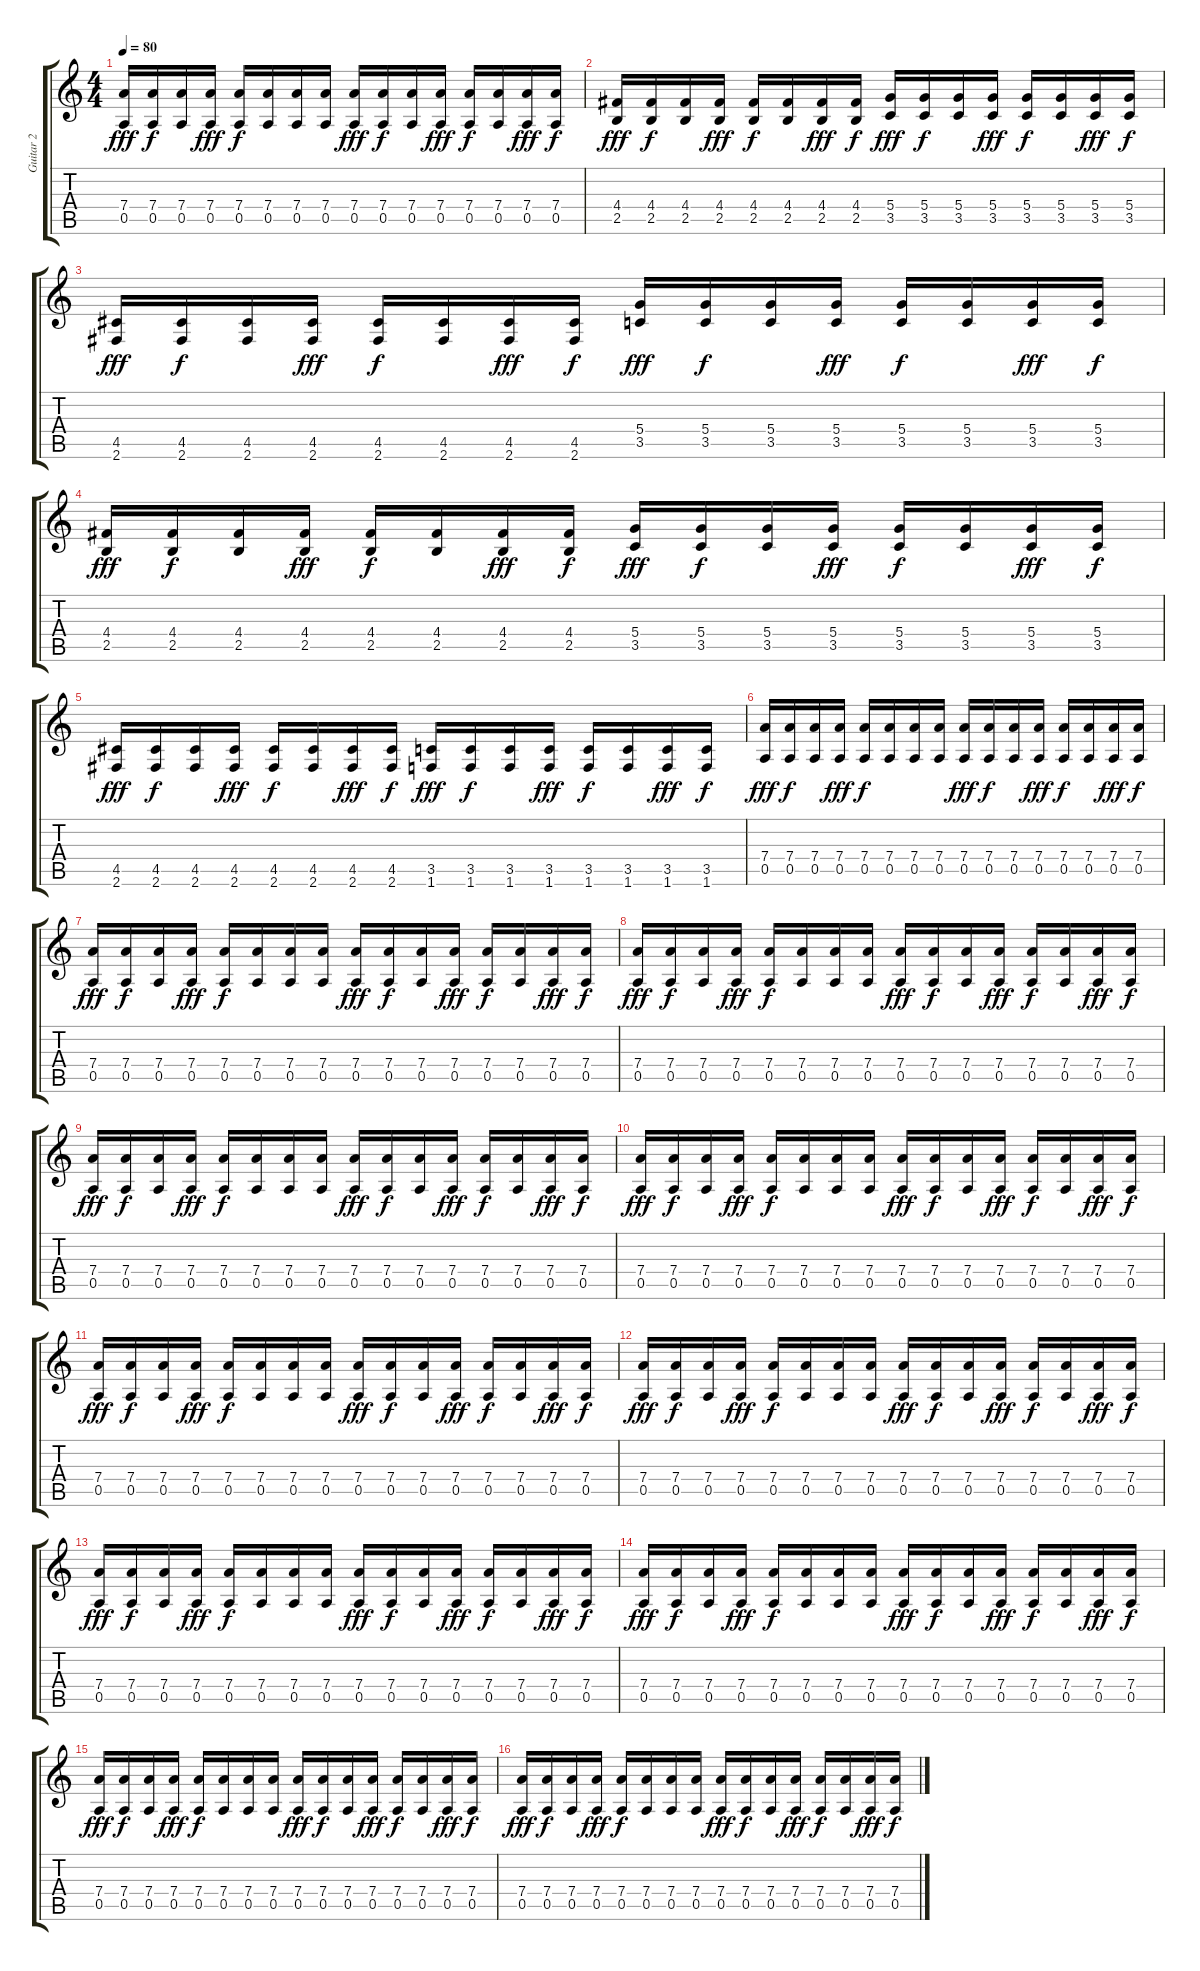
\track ("Guitar 2" "Guitar 2") {instrument electricguitarmuted}
\staff {score tabs}
\tuning (E4 B3 G3 D3 A2 E2) {hide}
\ts (4 4)
\tempo 80
\clef g2
\ks c
(7.4 0.5).16{dy fff} (7.4 0.5).16{dy f} (7.4 0.5).16 (7.4 0.5).16{dy fff} (7.4 0.5).16{dy f} (7.4 0.5).16 (7.4 0.5).16 (7.4 0.5).16 (7.4 0.5).16{dy fff} (7.4 0.5).16{dy f} (7.4 0.5).16 (7.4 0.5).16{dy fff} (7.4 0.5).16{dy f} (7.4 0.5).16 (7.4 0.5).16{dy fff} (7.4 0.5).16{dy f} |
(4.4 2.5).16{dy fff} (4.4 2.5).16{dy f} (4.4 2.5).16 (4.4 2.5).16{dy fff} (4.4 2.5).16{dy f} (4.4 2.5).16 (4.4 2.5).16{dy fff} (4.4 2.5).16{dy f} (5.4 3.5).16{dy fff} (5.4 3.5).16{dy f} (5.4 3.5).16 (5.4 3.5).16{dy fff} (5.4 3.5).16{dy f} (5.4 3.5).16 (5.4 3.5).16{dy fff} (5.4 3.5).16{dy f} |
(4.5 2.6).16{dy fff} (4.5 2.6).16{dy f} (4.5 2.6).16 (4.5 2.6).16{dy fff} (4.5 2.6).16{dy f} (4.5 2.6).16 (4.5 2.6).16{dy fff} (4.5 2.6).16{dy f} (5.4 3.5).16{dy fff} (5.4 3.5).16{dy f} (5.4 3.5).16 (5.4 3.5).16{dy fff} (5.4 3.5).16{dy f} (5.4 3.5).16 (5.4 3.5).16{dy fff} (5.4 3.5).16{dy f} |
(4.4 2.5).16{dy fff} (4.4 2.5).16{dy f} (4.4 2.5).16 (4.4 2.5).16{dy fff} (4.4 2.5).16{dy f} (4.4 2.5).16 (4.4 2.5).16{dy fff} (4.4 2.5).16{dy f} (5.4 3.5).16{dy fff} (5.4 3.5).16{dy f} (5.4 3.5).16 (5.4 3.5).16{dy fff} (5.4 3.5).16{dy f} (5.4 3.5).16 (5.4 3.5).16{dy fff} (5.4 3.5).16{dy f} |
(4.5 2.6).16{dy fff} (4.5 2.6).16{dy f} (4.5 2.6).16 (4.5 2.6).16{dy fff} (4.5 2.6).16{dy f} (4.5 2.6).16 (4.5 2.6).16{dy fff} (4.5 2.6).16{dy f} (3.5 1.6).16{dy fff} (3.5 1.6).16{dy f} (3.5 1.6).16 (3.5 1.6).16{dy fff} (3.5 1.6).16{dy f} (3.5 1.6).16 (3.5 1.6).16{dy fff} (3.5 1.6).16{dy f} |
(7.4 0.5).16{dy fff} (7.4 0.5).16{dy f} (7.4 0.5).16 (7.4 0.5).16{dy fff} (7.4 0.5).16{dy f} (7.4 0.5).16 (7.4 0.5).16 (7.4 0.5).16 (7.4 0.5).16{dy fff} (7.4 0.5).16{dy f} (7.4 0.5).16 (7.4 0.5).16{dy fff} (7.4 0.5).16{dy f} (7.4 0.5).16 (7.4 0.5).16{dy fff} (7.4 0.5).16{dy f} |
(7.4 0.5).16{dy fff} (7.4 0.5).16{dy f} (7.4 0.5).16 (7.4 0.5).16{dy fff} (7.4 0.5).16{dy f} (7.4 0.5).16 (7.4 0.5).16 (7.4 0.5).16 (7.4 0.5).16{dy fff} (7.4 0.5).16{dy f} (7.4 0.5).16 (7.4 0.5).16{dy fff} (7.4 0.5).16{dy f} (7.4 0.5).16 (7.4 0.5).16{dy fff} (7.4 0.5).16{dy f} |
(7.4 0.5).16{dy fff} (7.4 0.5).16{dy f} (7.4 0.5).16 (7.4 0.5).16{dy fff} (7.4 0.5).16{dy f} (7.4 0.5).16 (7.4 0.5).16 (7.4 0.5).16 (7.4 0.5).16{dy fff} (7.4 0.5).16{dy f} (7.4 0.5).16 (7.4 0.5).16{dy fff} (7.4 0.5).16{dy f} (7.4 0.5).16 (7.4 0.5).16{dy fff} (7.4 0.5).16{dy f} |
(7.4 0.5).16{dy fff} (7.4 0.5).16{dy f} (7.4 0.5).16 (7.4 0.5).16{dy fff} (7.4 0.5).16{dy f} (7.4 0.5).16 (7.4 0.5).16 (7.4 0.5).16 (7.4 0.5).16{dy fff} (7.4 0.5).16{dy f} (7.4 0.5).16 (7.4 0.5).16{dy fff} (7.4 0.5).16{dy f} (7.4 0.5).16 (7.4 0.5).16{dy fff} (7.4 0.5).16{dy f} |
(7.4 0.5).16{dy fff} (7.4 0.5).16{dy f} (7.4 0.5).16 (7.4 0.5).16{dy fff} (7.4 0.5).16{dy f} (7.4 0.5).16 (7.4 0.5).16 (7.4 0.5).16 (7.4 0.5).16{dy fff} (7.4 0.5).16{dy f} (7.4 0.5).16 (7.4 0.5).16{dy fff} (7.4 0.5).16{dy f} (7.4 0.5).16 (7.4 0.5).16{dy fff} (7.4 0.5).16{dy f} |
(7.4 0.5).16{dy fff} (7.4 0.5).16{dy f} (7.4 0.5).16 (7.4 0.5).16{dy fff} (7.4 0.5).16{dy f} (7.4 0.5).16 (7.4 0.5).16 (7.4 0.5).16 (7.4 0.5).16{dy fff} (7.4 0.5).16{dy f} (7.4 0.5).16 (7.4 0.5).16{dy fff} (7.4 0.5).16{dy f} (7.4 0.5).16 (7.4 0.5).16{dy fff} (7.4 0.5).16{dy f} |
(7.4 0.5).16{dy fff} (7.4 0.5).16{dy f} (7.4 0.5).16 (7.4 0.5).16{dy fff} (7.4 0.5).16{dy f} (7.4 0.5).16 (7.4 0.5).16 (7.4 0.5).16 (7.4 0.5).16{dy fff} (7.4 0.5).16{dy f} (7.4 0.5).16 (7.4 0.5).16{dy fff} (7.4 0.5).16{dy f} (7.4 0.5).16 (7.4 0.5).16{dy fff} (7.4 0.5).16{dy f} |
(7.4 0.5).16{dy fff} (7.4 0.5).16{dy f} (7.4 0.5).16 (7.4 0.5).16{dy fff} (7.4 0.5).16{dy f} (7.4 0.5).16 (7.4 0.5).16 (7.4 0.5).16 (7.4 0.5).16{dy fff} (7.4 0.5).16{dy f} (7.4 0.5).16 (7.4 0.5).16{dy fff} (7.4 0.5).16{dy f} (7.4 0.5).16 (7.4 0.5).16{dy fff} (7.4 0.5).16{dy f} |
(7.4 0.5).16{dy fff} (7.4 0.5).16{dy f} (7.4 0.5).16 (7.4 0.5).16{dy fff} (7.4 0.5).16{dy f} (7.4 0.5).16 (7.4 0.5).16 (7.4 0.5).16 (7.4 0.5).16{dy fff} (7.4 0.5).16{dy f} (7.4 0.5).16 (7.4 0.5).16{dy fff} (7.4 0.5).16{dy f} (7.4 0.5).16 (7.4 0.5).16{dy fff} (7.4 0.5).16{dy f} |
(7.4 0.5).16{dy fff} (7.4 0.5).16{dy f} (7.4 0.5).16 (7.4 0.5).16{dy fff} (7.4 0.5).16{dy f} (7.4 0.5).16 (7.4 0.5).16 (7.4 0.5).16 (7.4 0.5).16{dy fff} (7.4 0.5).16{dy f} (7.4 0.5).16 (7.4 0.5).16{dy fff} (7.4 0.5).16{dy f} (7.4 0.5).16 (7.4 0.5).16{dy fff} (7.4 0.5).16{dy f} |
(7.4 0.5).16{dy fff} (7.4 0.5).16{dy f} (7.4 0.5).16 (7.4 0.5).16{dy fff} (7.4 0.5).16{dy f} (7.4 0.5).16 (7.4 0.5).16 (7.4 0.5).16 (7.4 0.5).16{dy fff} (7.4 0.5).16{dy f} (7.4 0.5).16 (7.4 0.5).16{dy fff} (7.4 0.5).16{dy f} (7.4 0.5).16 (7.4 0.5).16{dy fff} (7.4 0.5).16{dy f}
